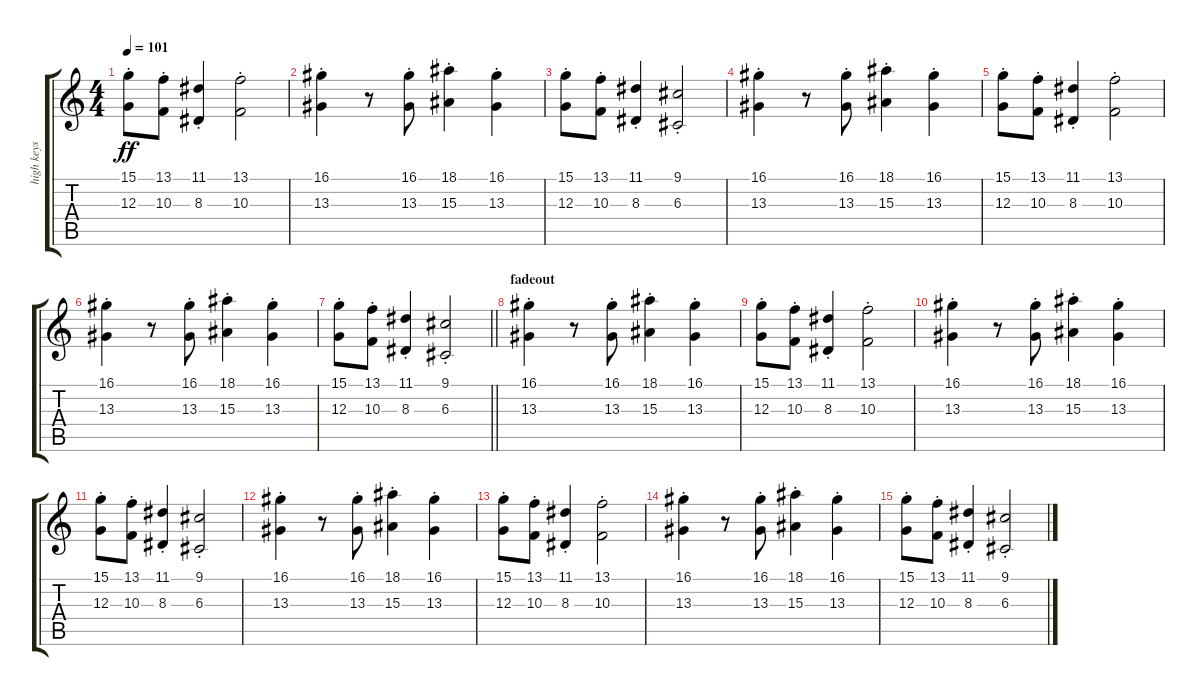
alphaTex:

\track ("high keys 2" "high keys ") {instrument pizzicatostrings}
\staff {score tabs}
\tuning (E4 B3 G3 D3 A2 E2) {hide}
\ts (4 4)
\tempo 101
\clef g2
\ks c
(15.1{st} 12.3{st}).8{dy ff} (13.1{st} 10.3{st}).8 (11.1{st} 8.3{st}).4 (13.1{st} 10.3{st}).2 |
(16.1{st} 13.3{st}).4 r.8 (16.1{st} 13.3{st}).8 (18.1{st} 15.3{st}).4 (16.1{st} 13.3{st}).4 |
(15.1{st} 12.3{st}).8 (13.1{st} 10.3{st}).8 (11.1{st} 8.3{st}).4 (9.1{st} 6.3{st}).2 |
(16.1{st} 13.3{st}).4 r.8 (16.1{st} 13.3{st}).8 (18.1{st} 15.3{st}).4 (16.1{st} 13.3{st}).4 |
(15.1{st} 12.3{st}).8 (13.1{st} 10.3{st}).8 (11.1{st} 8.3{st}).4 (13.1{st} 10.3{st}).2 |
(16.1{st} 13.3{st}).4 r.8 (16.1{st} 13.3{st}).8 (18.1{st} 15.3{st}).4 (16.1{st} 13.3{st}).4 |
\barLineRight lightlight
(15.1{st} 12.3{st}).8 (13.1{st} 10.3{st}).8 (11.1{st} 8.3{st}).4 (9.1{st} 6.3{st}).2 |
\section ("" "fadeout")
(16.1{st} 13.3{st}).4 r.8 (16.1{st} 13.3{st}).8 (18.1{st} 15.3{st}).4 (16.1{st} 13.3{st}).4 |
(15.1{st} 12.3{st}).8 (13.1{st} 10.3{st}).8 (11.1{st} 8.3{st}).4 (13.1{st} 10.3{st}).2 |
(16.1{st} 13.3{st}).4 r.8 (16.1{st} 13.3{st}).8 (18.1{st} 15.3{st}).4 (16.1{st} 13.3{st}).4 |
(15.1{st} 12.3{st}).8 (13.1{st} 10.3{st}).8 (11.1{st} 8.3{st}).4 (9.1{st} 6.3{st}).2 |
(16.1{st} 13.3{st}).4 r.8 (16.1{st} 13.3{st}).8 (18.1{st} 15.3{st}).4 (16.1{st} 13.3{st}).4 |
(15.1{st} 12.3{st}).8 (13.1{st} 10.3{st}).8 (11.1{st} 8.3{st}).4 (13.1{st} 10.3{st}).2 |
(16.1{st} 13.3{st}).4 r.8 (16.1{st} 13.3{st}).8 (18.1{st} 15.3{st}).4 (16.1{st} 13.3{st}).4 |
(15.1{st} 12.3{st}).8 (13.1{st} 10.3{st}).8 (11.1{st} 8.3{st}).4 (9.1{st} 6.3{st}).2
